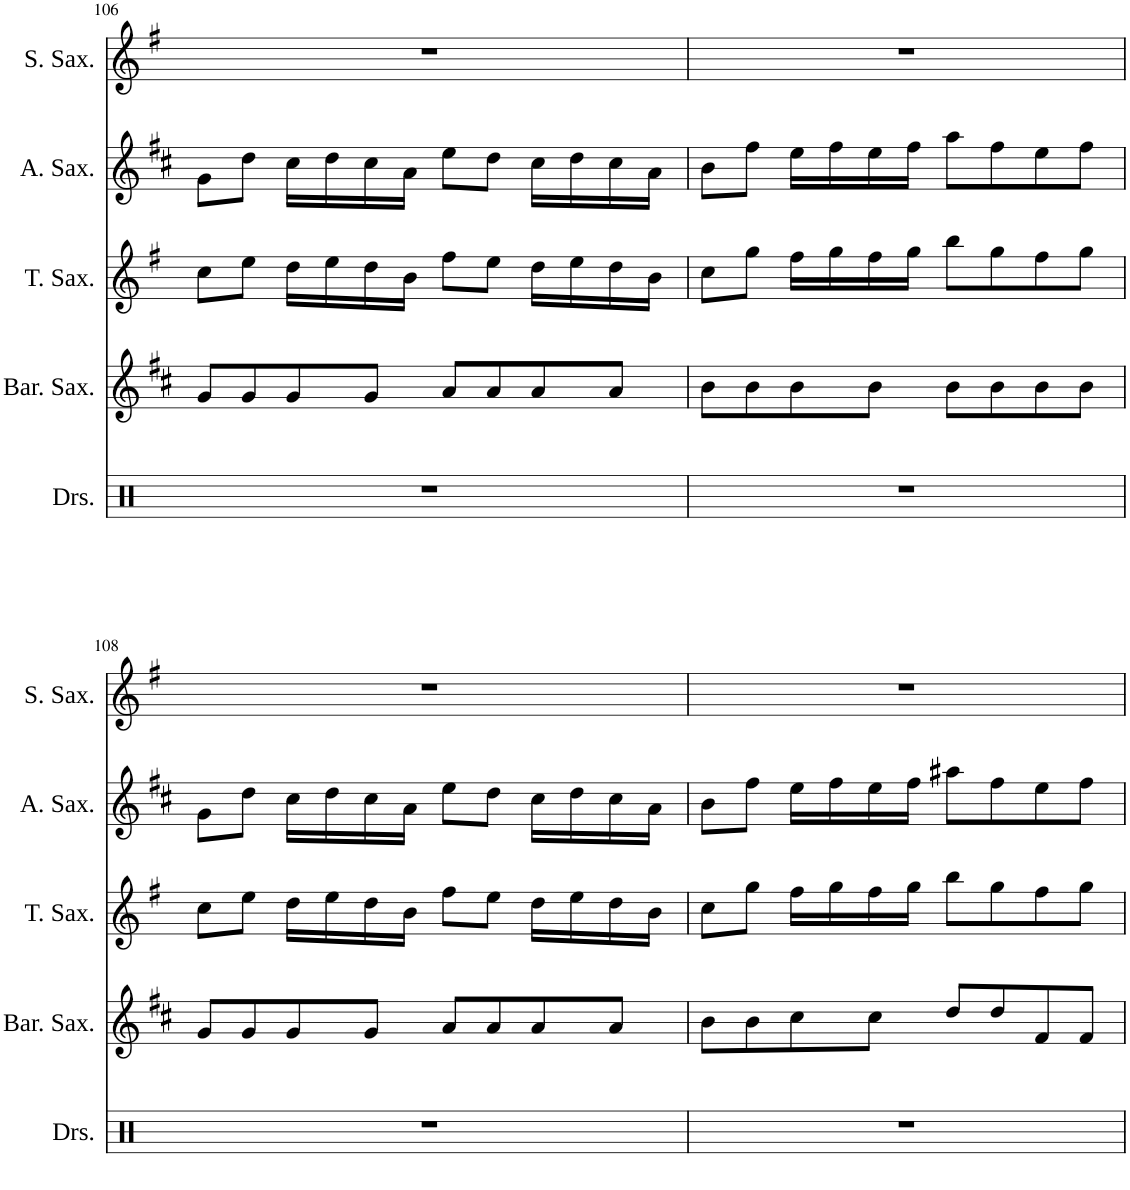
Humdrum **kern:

**kern	**kern	**kern	**kern	**kern
*part5	*part4	*part3	*part2	*part1
*staff5	*staff4	*staff3	*staff2	*staff1
*I"Drumset	*I"Baritone Saxophone	*I"Tenor Saxophone	*I"Alto Saxophone	*I"Soprano Saxophone
*I'Drs.	*I'Bar. Sax.	*I'T. Sax.	*I'A. Sax.	*I'S. Sax.
!!LO:PB:g=z
*clefX	*clefG2	*clefG2	*clefG2	*clefG2
*	*Trd12c21	*Trd8c14	*Trd5c9	*Trd1c2
*k[]	*k[f#c#]	*k[f#]	*k[f#c#]	*k[f#]
*M4/4	*M4/4	*M4/4	*M4/4	*M4/4
=106	=106	=106	=106	=106
1r	8g/L	8cc\L	8g\L	1r
.	8g/	8ee\J	8dd\J	.
.	8g/	16dd\LL	16cc#\LL	.
.	.	16ee\	16dd\	.
.	8g/J	16dd\	16cc#\	.
.	.	16b\JJ	16a\JJ	.
.	8a/L	8ff#\L	8ee\L	.
.	8a/	8ee\J	8dd\J	.
.	8a/	16dd\LL	16cc#\LL	.
.	.	16ee\	16dd\	.
.	8a/J	16dd\	16cc#\	.
.	.	16b\JJ	16a\JJ	.
=107	=107	=107	=107	=107
1r	8b\L	8cc\L	8b\L	1r
.	8b\	8gg\J	8ff#\J	.
.	8b\	16ff#\LL	16ee\LL	.
.	.	16gg\	16ff#\	.
.	8b\J	16ff#\	16ee\	.
.	.	16gg\JJ	16ff#\JJ	.
.	8b\L	8bb\L	8aa\L	.
.	8b\	8gg\	8ff#\	.
.	8b\	8ff#\	8ee\	.
.	8b\J	8gg\J	8ff#\J	.
!!LO:LB:g=z
=108	=108	=108	=108	=108
1r	8g/L	8cc\L	8g\L	1r
.	8g/	8ee\J	8dd\J	.
.	8g/	16dd\LL	16cc#\LL	.
.	.	16ee\	16dd\	.
.	8g/J	16dd\	16cc#\	.
.	.	16b\JJ	16a\JJ	.
.	8a/L	8ff#\L	8ee\L	.
.	8a/	8ee\J	8dd\J	.
.	8a/	16dd\LL	16cc#\LL	.
.	.	16ee\	16dd\	.
.	8a/J	16dd\	16cc#\	.
.	.	16b\JJ	16a\JJ	.
=109	=109	=109	=109	=109
1r	8b\L	8cc\L	8b\L	1r
.	8b\	8gg\J	8ff#\J	.
.	8cc#\	16ff#\LL	16ee\LL	.
.	.	16gg\	16ff#\	.
.	8cc#\J	16ff#\	16ee\	.
.	.	16gg\JJ	16ff#\JJ	.
.	8dd/L	8bb\L	8aa#X\L	.
.	8dd/	8gg\	8ff#\	.
.	8f#/	8ff#\	8ee\	.
.	8f#/J	8gg\J	8ff#\J	.
=	=	=	=	=
*-	*-	*-	*-	*-
